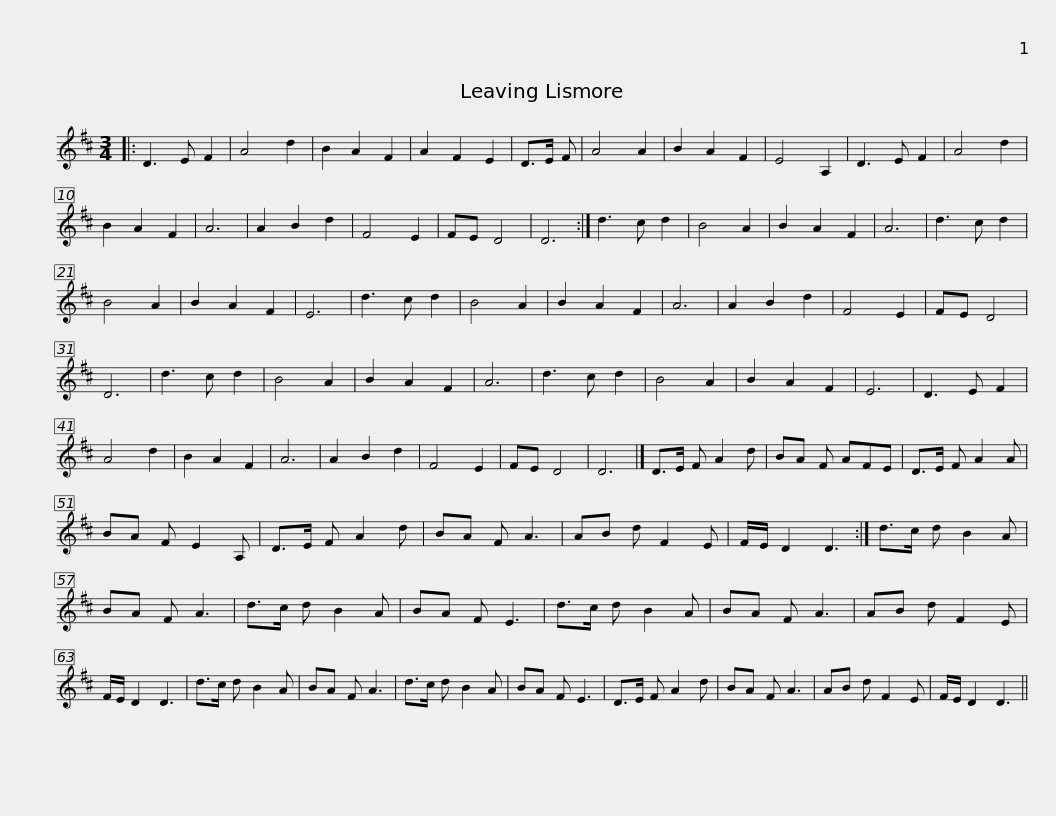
X:1
L:1/8
M:3/4
I:linebreak $
K:D
V:1 treble
V:1
|: D3 E F2 | A4 d2 | B2 A2 F2 | A2 F2 E2 | D>E F | %5
 A4 A2 | B2 A2 F2 | E4 A,2 | D3 E F2 | A4 d2 | %10
 B2 A2 F2 | A6 | A2 B2 d2 |$ F4 E2 | FE D4 | %15
 D6 :| d3 c d2 | B4 A2 | B2 A2 F2 | A6 | %20
 d3 c d2 | B4 A2 | B2 A2 F2 | E6 | d3 c d2 | %25
 B4 A2 | B2 A2 F2 |$ A6 | A2 B2 d2 | F4 E2 | %30
 FE D4 | D6 | d3 c d2 | B4 A2 | B2 A2 F2 | %35
 A6 | d3 c d2 | B4 A2 | B2 A2 F2 | E6 | %40
 D3 E F2 |$ A4 d2 | B2 A2 F2 | A6 | A2 B2 d2 | %45
 F4 E2 | FE D4 | D6 |] D>E F A2 d | BA F AFE | %50
 D>E F A2 A | BA F E2 A, |$ D>E F A2 d | BA F A3 | AB d F2 E | %55
 F/E/ D2 D3 :| d>c d B2 A | BA F A3 | d>c d B2 A | BA F E3 |$ %60
 d>c d B2 A | BA F A3 | AB d F2 E | F/E/ D2 D3 | d>c d B2 A | %65
 BA F A3 | d>c d B2 A | BA F E3 |$ D>E F A2 d | BA F A3 | %70
 AB d F2 E | F/E/ D2 D3 || %72
